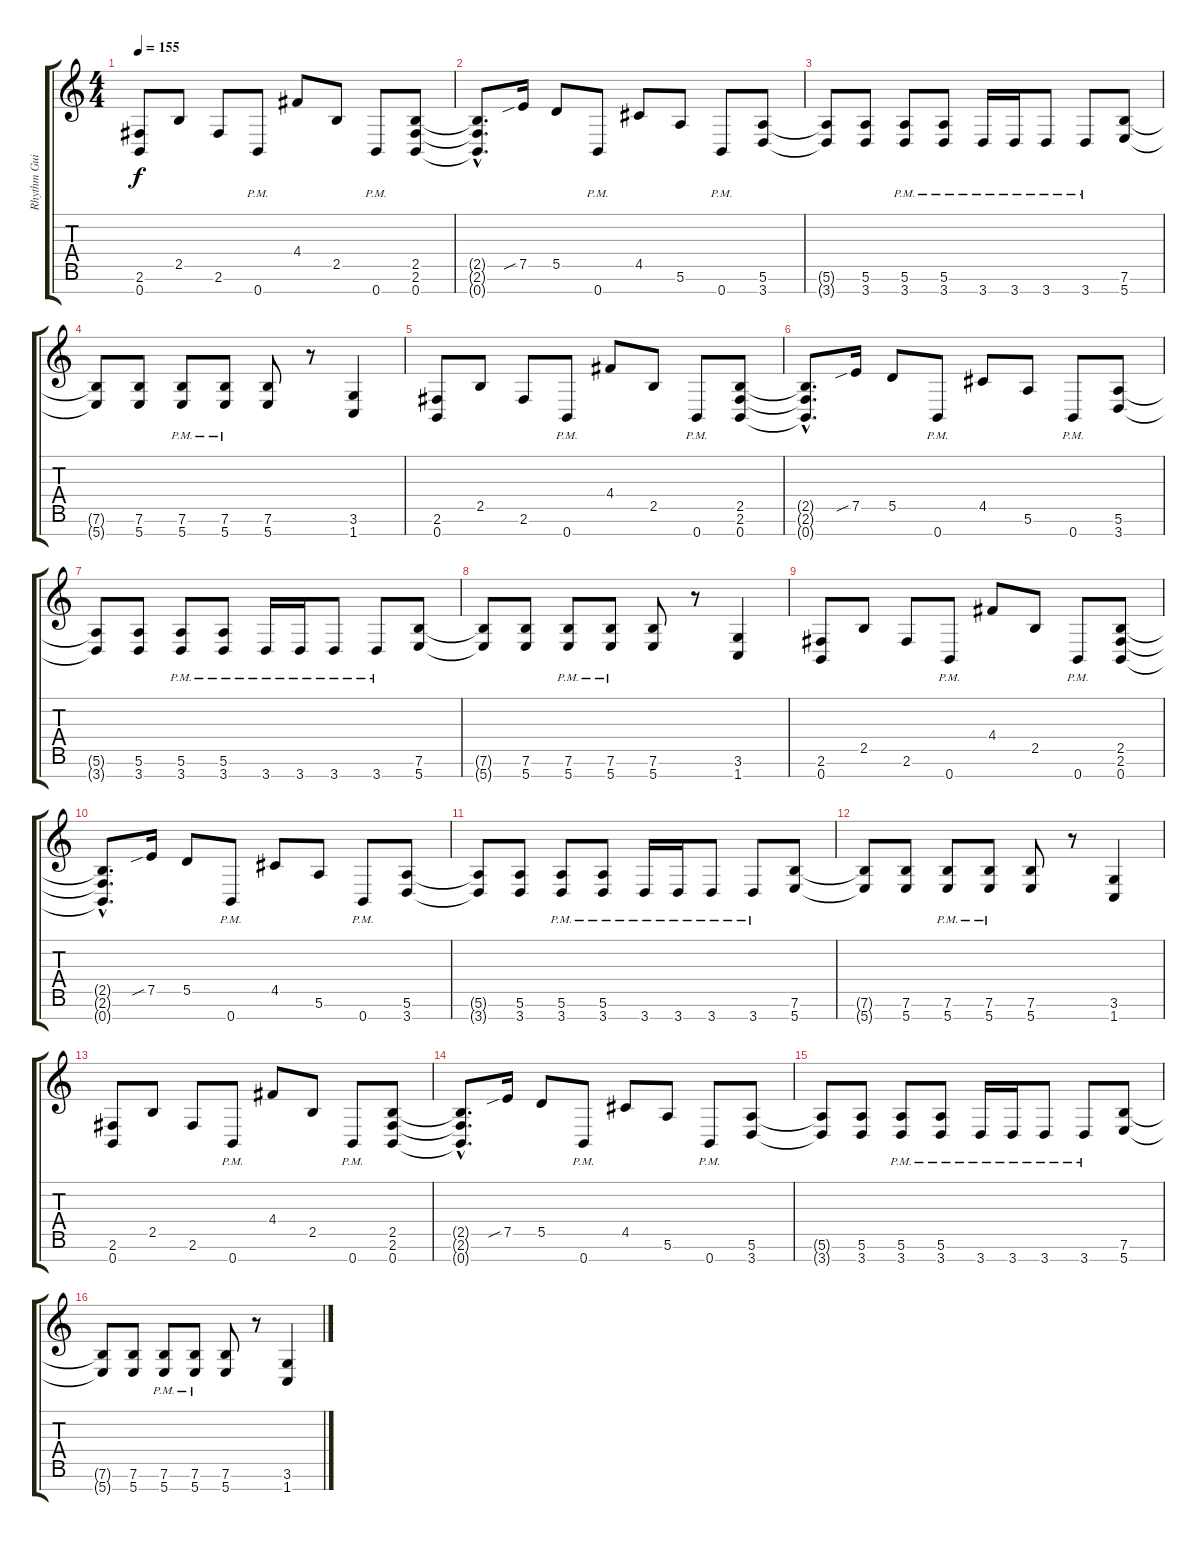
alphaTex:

\track ("Rhythm Guitar L" "Rhythm Gui") {instrument overdrivenguitar}
\staff {score tabs}
\tuning (E4 B3 G3 D3 A2 E2 B1) {hide}
\ts (4 4)
\tempo 155
\clef g2
\ks c
(2.6 0.7).8{dy f} 2.5.8 2.6.8 0.7{pm}.8 4.4.8 2.5.8 0.7{pm}.8 (2.5 2.6 0.7).8 |
(2.5{hac t} 2.6{hac t} 0.7{hac t}).8{d} 7.5{sib}.16 5.5.8 0.7{pm}.8 4.5.8 5.6.8 0.7{pm}.8 (5.6 3.7).8 |
(5.6{t} 3.7{t}).8 (5.6 3.7).8 (5.6{pm} 3.7{pm}).8 (5.6{pm} 3.7{pm}).8 3.7{pm}.16 3.7{pm}.16 3.7{pm}.8 3.7{pm}.8 (7.6 5.7).8 |
(7.6{t} 5.7{t}).8 (7.6 5.7).8 (7.6{pm} 5.7{pm}).8 (7.6{pm} 5.7{pm}).8 (7.6 5.7).8 r.8 (3.6 1.7).4 |
(2.6 0.7).8 2.5.8 2.6.8 0.7{pm}.8 4.4.8 2.5.8 0.7{pm}.8 (2.5 2.6 0.7).8 |
(2.5{hac t} 2.6{hac t} 0.7{hac t}).8{d} 7.5{sib}.16 5.5.8 0.7{pm}.8 4.5.8 5.6.8 0.7{pm}.8 (5.6 3.7).8 |
(5.6{t} 3.7{t}).8 (5.6 3.7).8 (5.6{pm} 3.7{pm}).8 (5.6{pm} 3.7{pm}).8 3.7{pm}.16 3.7{pm}.16 3.7{pm}.8 3.7{pm}.8 (7.6 5.7).8 |
(7.6{t} 5.7{t}).8 (7.6 5.7).8 (7.6{pm} 5.7{pm}).8 (7.6{pm} 5.7{pm}).8 (7.6 5.7).8 r.8 (3.6 1.7).4 |
(2.6 0.7).8 2.5.8 2.6.8 0.7{pm}.8 4.4.8 2.5.8 0.7{pm}.8 (2.5 2.6 0.7).8 |
(2.5{hac t} 2.6{hac t} 0.7{hac t}).8{d} 7.5{sib}.16 5.5.8 0.7{pm}.8 4.5.8 5.6.8 0.7{pm}.8 (5.6 3.7).8 |
(5.6{t} 3.7{t}).8 (5.6 3.7).8 (5.6{pm} 3.7{pm}).8 (5.6{pm} 3.7{pm}).8 3.7{pm}.16 3.7{pm}.16 3.7{pm}.8 3.7{pm}.8 (7.6 5.7).8 |
(7.6{t} 5.7{t}).8 (7.6 5.7).8 (7.6{pm} 5.7{pm}).8 (7.6{pm} 5.7{pm}).8 (7.6 5.7).8 r.8 (3.6 1.7).4 |
(2.6 0.7).8 2.5.8 2.6.8 0.7{pm}.8 4.4.8 2.5.8 0.7{pm}.8 (2.5 2.6 0.7).8 |
(2.5{hac t} 2.6{hac t} 0.7{hac t}).8{d} 7.5{sib}.16 5.5.8 0.7{pm}.8 4.5.8 5.6.8 0.7{pm}.8 (5.6 3.7).8 |
(5.6{t} 3.7{t}).8 (5.6 3.7).8 (5.6{pm} 3.7{pm}).8 (5.6{pm} 3.7{pm}).8 3.7{pm}.16 3.7{pm}.16 3.7{pm}.8 3.7{pm}.8 (7.6 5.7).8 |
(7.6{t} 5.7{t}).8 (7.6 5.7).8 (7.6{pm} 5.7{pm}).8 (7.6{pm} 5.7{pm}).8 (7.6 5.7).8 r.8 (3.6 1.7).4
